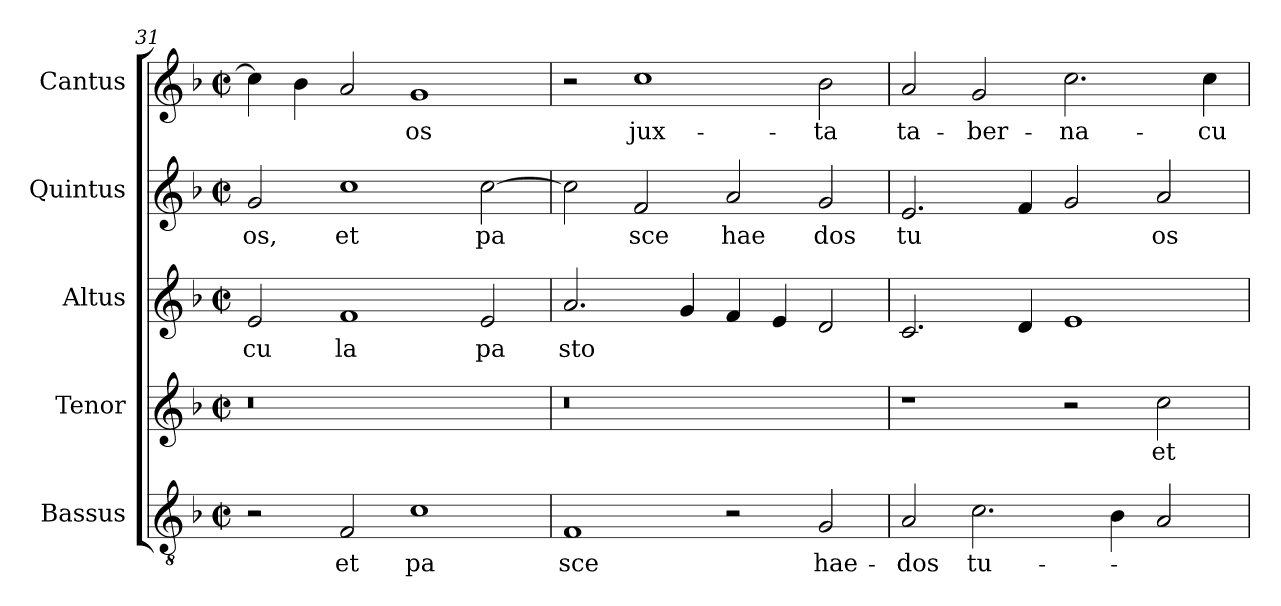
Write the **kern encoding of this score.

**kern	**text	**kern	**text	**kern	**text	**kern	**text	**kern	**text
*part5	*part5	*part4	*part4	*part3	*part3	*part2	*part2	*part1	*part1
*staff5	*staff5	*staff4	*staff4	*staff3	*staff3	*staff2	*staff2	*staff1	*staff1
*I"Bassus	*	*I"Tenor	*	*I"Altus	*	*I"Quintus	*	*I"Cantus	*
*clefGv2	*	*clefG2	*	*clefG2	*	*clefG2	*	*clefG2	*
*k[b-]	*	*k[b-]	*	*k[b-]	*	*k[b-]	*	*k[b-]	*
*F:	*	*F:	*	*F:	*	*F:	*	*F:	*
*M2/2	*	*M2/2	*	*M2/2	*	*M2/2	*	*M2/2	*
*met(c|)	*	*met(c|)	*	*met(c|)	*	*met(c|)	*	*met(c|)	*
=31	=31	=31	=31	=31	=31	=31	=31	=31	=31
!	!	!	!	!	!LO:LY:b:cj	!	!LO:LY:b:cj	!	!
2r	.	0r	.	2e/	cu	2g/	os,	4cc\]	.
.	.	.	.	.	.	.	.	4b-\	.
!	!LO:LY:b:cj	!	!	!	!LO:LY:b:cj	!	!LO:LY:b:cj	!	!
2F/	et	.	.	1f	la	1cc	et	2a/	.
!	!LO:LY:b:cj	!	!	!	!	!	!	!	!LO:LY:b:cj
1c	pa	.	.	.	.	.	.	1g	os
!	!	!	!	!	!LO:LY:b:cj	!	!LO:LY:b:cj	!	!
.	.	.	.	2e/	pa	[<2cc\	pa	.	.
!!LO:PB:g=z
=32	=32	=32	=32	=32	=32	=32	=32	=32	=32
!	!LO:LY:b:cj	!	!	!	!LO:LY:b	!	!	!	!
1F	sce	0r	.	2.a/	sto	2cc\]	.	2r	.
!	!	!	!	!	!	!	!LO:LY:b:cj	!	!LO:LY:b:cj
.	.	.	.	.	.	2f/	sce	1cc	jux-
.	.	.	.	4g/	.	.	.	.	.
!	!	!	!	!	!	!	!LO:LY:b:cj	!	!
2r	.	.	.	4f/	.	2a/	hae	.	.
.	.	.	.	4e/	.	.	.	.	.
!	!LO:LY:b:cj	!	!	!	!	!	!LO:LY:b:cj	!	!LO:LY:b:cj
2G/	hae-	.	.	2d/	.	2g/	dos	2b-\	-ta
=33	=33	=33	=33	=33	=33	=33	=33	=33	=33
!	!LO:LY:b:cj	!	!	!	!	!	!LO:LY:b:cj	!	!LO:LY:b:cj
2A/	-dos	1r	.	2.c/	.	2.e/	tu	2a/	ta-
!	!LO:LY:b:cj	!	!	!	!	!	!	!	!LO:LY:b:cj
2.c\	tu-	.	.	.	.	.	.	2g/	-ber-
.	.	.	.	4d/	.	4f/	.	.	.
!	!	!	!	!	!	!	!	!	!LO:LY:b:cj
.	.	2r	.	1e	.	2g/	.	2.cc\	-na-
4B-\	.	.	.	.	.	.	.	.	.
!	!	!	!LO:LY:b:cj	!	!	!	!LO:LY:b:cj	!	!
2A/	.	2cc\	et	.	.	2a/	os	.	.
!	!	!	!	!	!	!	!	!	!LO:LY:b:cj
.	.	.	.	.	.	.	.	4cc\	-cu-
=	=	=	=	=	=	=	=	=	=
*-	*-	*-	*-	*-	*-	*-	*-	*-	*-
